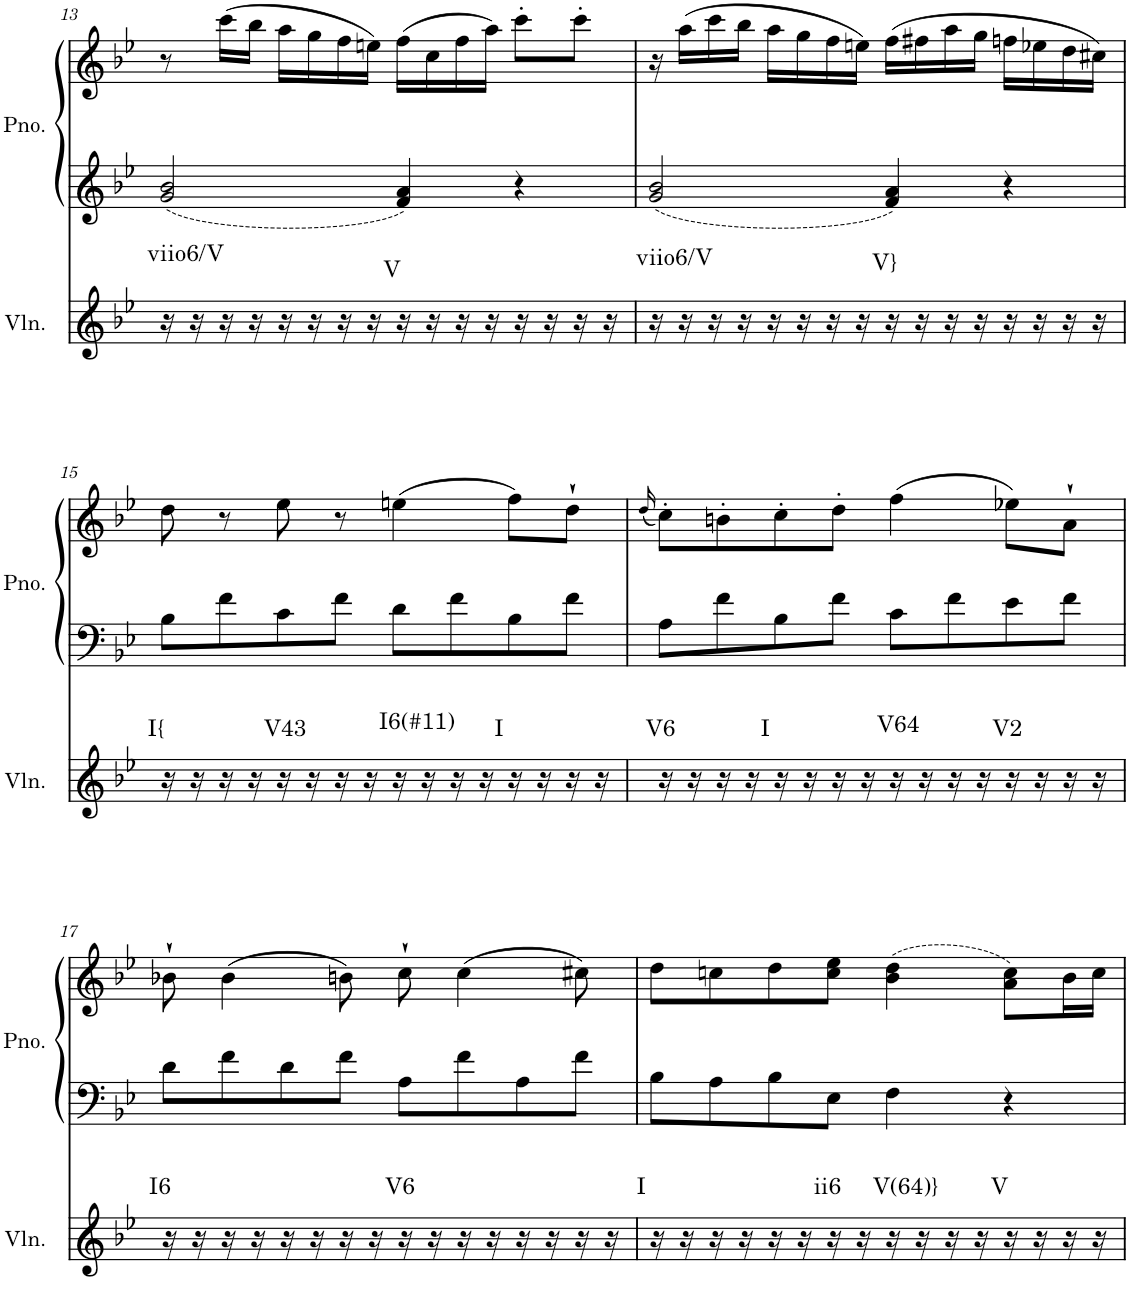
**kern	**harte	**kern	**kern
*part2	*part2	*part1	*part1
*staff3	*	*staff2	*staff1
*I"Violin	*	*I"Piano, Piano right	*
*I'Vln.	*	*I'Pno.	*
!!LO:PB:g=z
*clefG2	*	*clefF4	*clefG2
*k[b-e-]	*	*k[b-e-]	*k[b-e-]
*M4/4	*	*M4/4	*M4/4
=13	=13	=13	=13
!	!LO:H:kt=viio6/V	!	!
16r	N	2g/ 2b-/	8r
16r	.	.	.
16r	.	.	(16ccc\LL
16r	.	.	16bb-\JJ
16r	.	.	16aa\LL
16r	.	.	16gg\
16r	.	.	16ff\
16r	.	.	16een\JJ)
!	!LO:H:kt=V	!	!
16r	N	4f/ 4a/	(16ff\LL
16r	.	.	16cc\
16r	.	.	16ff\
16r	.	.	16aa\JJ)
16r	.	4r	8ccc'\L
16r	.	.	.
16r	.	.	8ccc'\J
16r	.	.	.
=14	=14	=14	=14
!	!LO:H:kt=viio6/V	!	!
16r	N	2g/ 2b-/	16r
16r	.	.	(16aa\LL
16r	.	.	16ccc\
16r	.	.	16bb-\JJ
16r	.	.	16aa\LL
16r	.	.	16gg\
16r	.	.	16ff\
16r	.	.	16een\JJ)
!	!LO:H:kt=V}	!	!
16r	N	4f/ 4a/	(16ff\LL
16r	.	.	16ff#X\
16r	.	.	16aa\
16r	.	.	16gg\JJ
16r	.	4r	16ffn\LL
16r	.	.	16ee-X\
16r	.	.	16dd\
16r	.	.	16cc#X\JJ)
!!LO:LB:g=z
=15	=15	=15	=15
!	!LO:H:kt=I{	!	!
16r	N	8B-\L	8dd\
16r	.	.	.
16r	.	8f\	8r
16r	.	.	.
!	!LO:H:kt=V43	!	!
16r	N	8c\	8ee-\
16r	.	.	.
16r	.	8f\J	8r
16r	.	.	.
!	!LO:H:kt=I6(#11)	!	!
16r	N	8d\L	(4een\
16r	.	.	.
16r	.	8f\	.
16r	.	.	.
!	!LO:H:kt=I	!	!
16r	N	8B-\	8ff\L)
16r	.	.	.
16r	.	8f\J	8dd`\J
16r	.	.	.
=16	=16	=16	=16
.	.	.	(16qdd/
!	!LO:H:kt=V6	!	!
16r	N	8A\L	8cc'\L)
16r	.	.	.
16r	.	8f\	8bn'\
16r	.	.	.
!	!LO:H:kt=I	!	!
16r	N	8B-\	8cc'\
16r	.	.	.
16r	.	8f\J	8dd'\J
16r	.	.	.
!	!LO:H:kt=V64	!	!
16r	N	8c\L	(4ff\
16r	.	.	.
16r	.	8f\	.
16r	.	.	.
!	!LO:H:kt=V2	!	!
16r	N	8e-\	8ee-X\L)
16r	.	.	.
16r	.	8f\J	8a`\J
16r	.	.	.
!!LO:LB:g=z
=17	=17	=17	=17
!	!LO:H:kt=I6	!	!
16r	N	8d\L	8b-X`\
16r	.	.	.
16r	.	8f\	(4b-\
16r	.	.	.
16r	.	8d\	.
16r	.	.	.
16r	.	8f\J	8bn\)
16r	.	.	.
!	!LO:H:kt=V6	!	!
16r	N	8A\L	8cc`\
16r	.	.	.
16r	.	8f\	(4cc\
16r	.	.	.
16r	.	8A\	.
16r	.	.	.
16r	.	8f\J	8cc#X\)
16r	.	.	.
=18	=18	=18	=18
!	!LO:H:kt=I	!	!
16r	N	8B-\L	8dd\L
16r	.	.	.
16r	.	8A\	8ccn\
16r	.	.	.
16r	.	8B-\	8dd\
16r	.	.	.
!	!LO:H:kt=ii6	!	!
16r	N	8E-\J	8cc\ 8ee-\J
16r	.	.	.
!	!LO:H:kt=V(64)}	!	!
16r	N	4F\	(4b-\ 4dd\
16r	.	.	.
16r	.	.	.
16r	.	.	.
!	!LO:H:kt=V	!	!
16r	N	4r	8a\ 8cc\L)
16r	.	.	.
16r	.	.	16b-\L
16r	.	.	16cc\JJ
=	=	=	=
*-	*-	*-	*-
